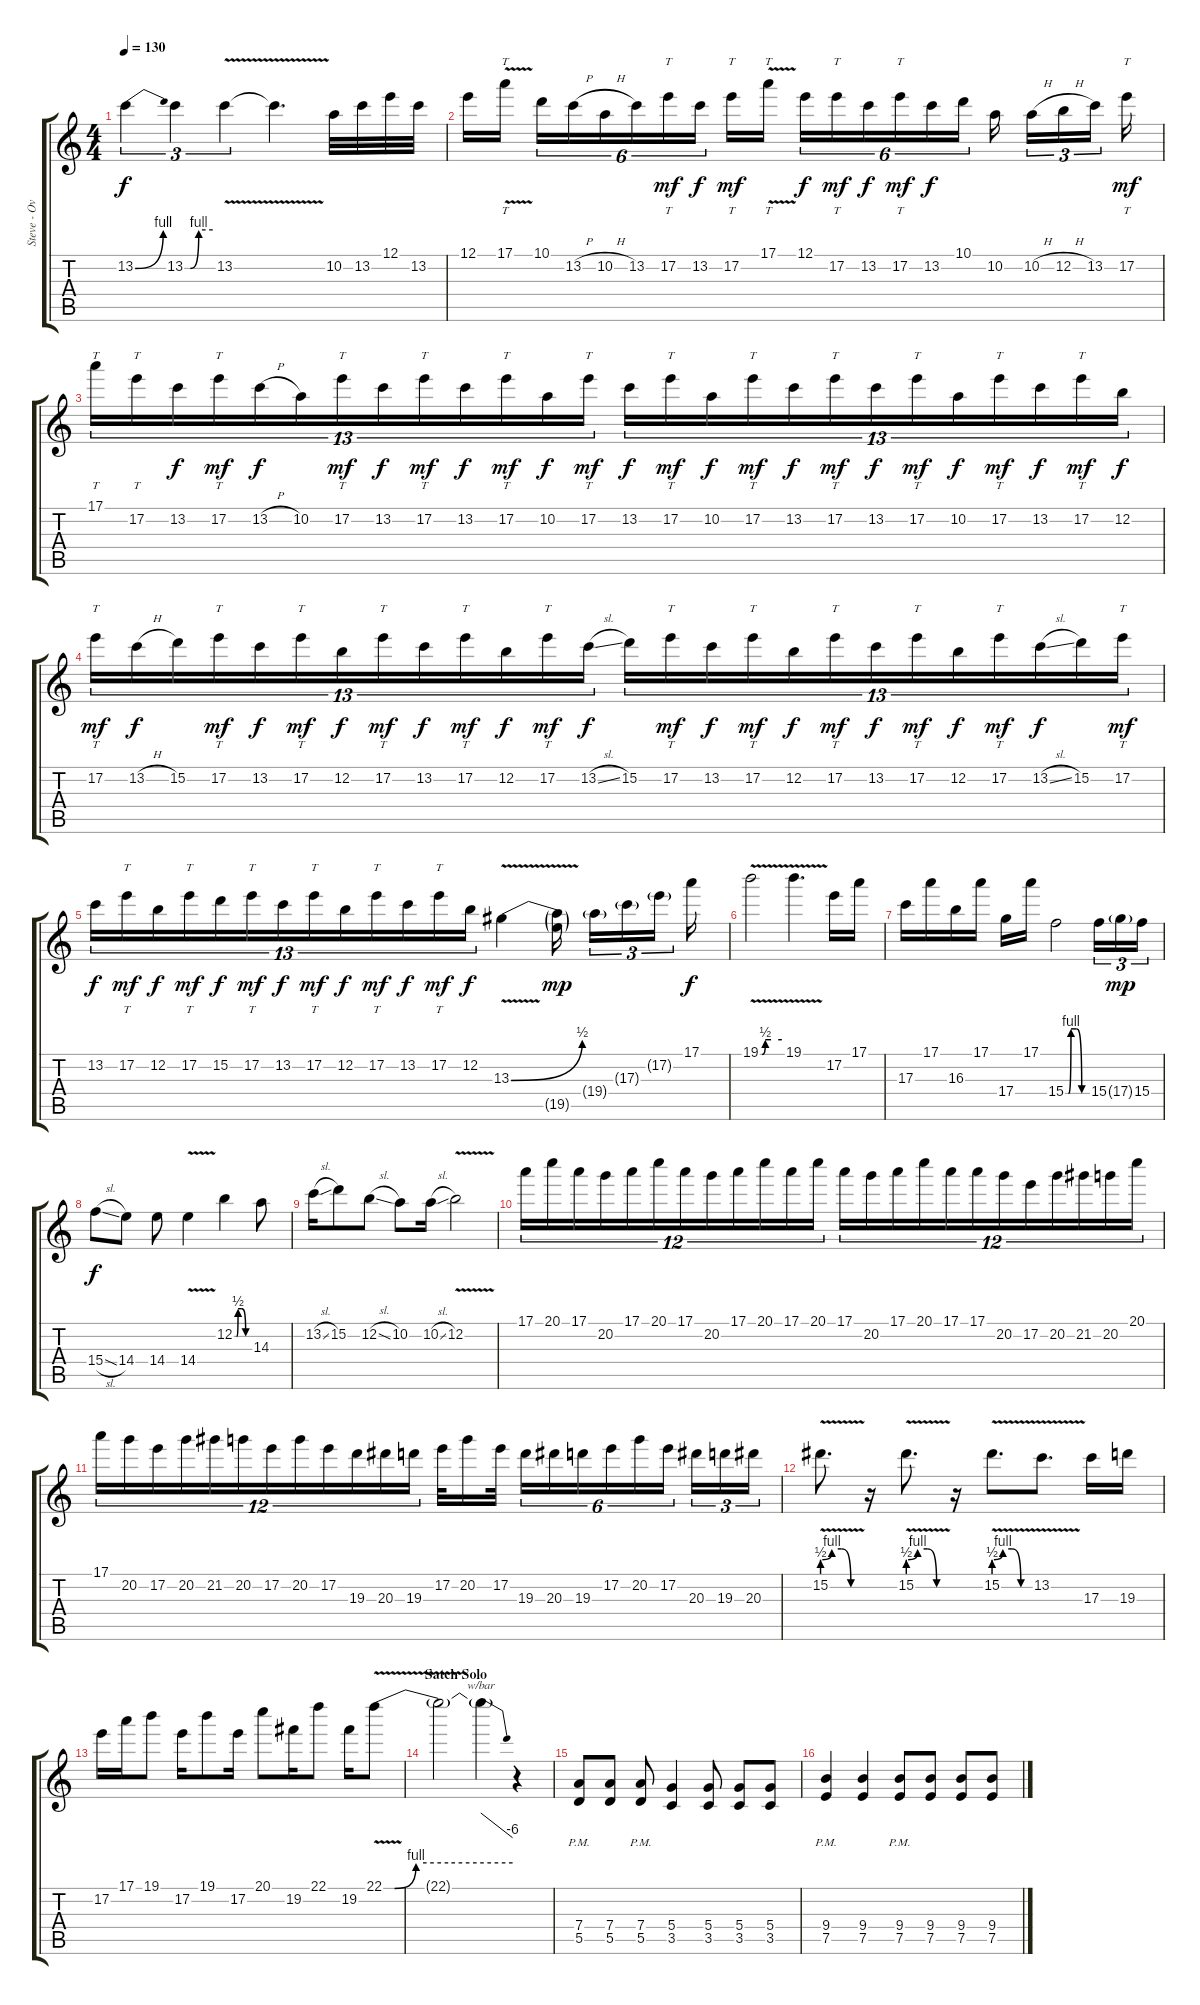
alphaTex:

\track ("Steve - Overdub" "Steve - Ov") {instrument overdrivenguitar}
\staff {score tabs}
\tuning (E4 B3 G3 D3 A2 E2) {hide}
\ts (4 4)
\tempo 130
\clef g2
\ks c
13.2{be (bend 0 0 60 4)}.4{tu (3 2) dy f} 13.2{be (custom 0 0 12 0 30 4 60 4)}.4{tu (3 2)} 13.2{v}.4{tu (3 2)} 13.2{t}.4{d} 10.2.32 13.2.32 12.1.32 13.2.32 |
12.1.16 17.1{v}.16{tt} 10.1.16{tu (6 4)} 13.2{h}.16{tu (6 4)} 10.2{h}.16{tu (6 4)} 13.2.16{tu (6 4)} 17.2.16{tt tu (6 4) dy mf} 13.2.16{tu (6 4) dy f} 17.2.16{tt dy mf} 17.1{v}.16{tt} 12.1.16{tu (6 4) dy f} 17.2.16{tt tu (6 4) dy mf} 13.2.16{tu (6 4) dy f} 17.2.16{tt tu (6 4) dy mf} 13.2.16{tu (6 4) dy f} 10.1.16{tu (6 4)} 10.2.16 10.2{h}.16{tu (3 2)} 12.2{h}.16{tu (3 2)} 13.2.16{tu (3 2)} 17.2.16{tt dy mf} |
17.1.16{tt tu (13 8)} 17.2.16{tt tu (13 8)} 13.2.16{tu (13 8) dy f} 17.2.16{tt tu (13 8) dy mf} 13.2{h}.16{tu (13 8) dy f} 10.2.16{tu (13 8)} 17.2.16{tt tu (13 8) dy mf} 13.2.16{tu (13 8) dy f} 17.2.16{tt tu (13 8) dy mf} 13.2.16{tu (13 8) dy f} 17.2.16{tt tu (13 8) dy mf} 10.2.16{tu (13 8) dy f} 17.2.16{tt tu (13 8) dy mf} 13.2.16{tu (13 8) dy f} 17.2.16{tt tu (13 8) dy mf} 10.2.16{tu (13 8) dy f} 17.2.16{tt tu (13 8) dy mf} 13.2.16{tu (13 8) dy f} 17.2.16{tt tu (13 8) dy mf} 13.2.16{tu (13 8) dy f} 17.2.16{tt tu (13 8) dy mf} 10.2.16{tu (13 8) dy f} 17.2.16{tt tu (13 8) dy mf} 13.2.16{tu (13 8) dy f} 17.2.16{tt tu (13 8) dy mf} 12.2.16{tu (13 8) dy f} |
17.2.16{tt tu (13 8) dy mf} 13.2{h}.16{tu (13 8) dy f} 15.2.16{tu (13 8)} 17.2.16{tt tu (13 8) dy mf} 13.2.16{tu (13 8) dy f} 17.2.16{tt tu (13 8) dy mf} 12.2.16{tu (13 8) dy f} 17.2.16{tt tu (13 8) dy mf} 13.2.16{tu (13 8) dy f} 17.2.16{tt tu (13 8) dy mf} 12.2.16{tu (13 8) dy f} 17.2.16{tt tu (13 8) dy mf} 13.2{sl}.16{tu (13 8) dy f} 15.2.16{tu (13 8)} 17.2.16{tt tu (13 8) dy mf} 13.2.16{tu (13 8) dy f} 17.2.16{tt tu (13 8) dy mf} 12.2.16{tu (13 8) dy f} 17.2.16{tt tu (13 8) dy mf} 13.2.16{tu (13 8) dy f} 17.2.16{tt tu (13 8) dy mf} 12.2.16{tu (13 8) dy f} 17.2.16{tt tu (13 8) dy mf} 13.2{sl}.16{tu (13 8) dy f} 15.2.16{tu (13 8)} 17.2.16{tt tu (13 8) dy mf} |
13.2.16{tu (13 8) dy f} 17.2.16{tt tu (13 8) dy mf} 12.2.16{tu (13 8) dy f} 17.2.16{tt tu (13 8) dy mf} 15.2.16{tu (13 8) dy f} 17.2.16{tt tu (13 8) dy mf} 13.2.16{tu (13 8) dy f} 17.2.16{tt tu (13 8) dy mf} 12.2.16{tu (13 8) dy f} 17.2.16{tt tu (13 8) dy mf} 13.2.16{tu (13 8) dy f} 17.2.16{tt tu (13 8) dy mf} 12.2.16{tu (13 8) dy f} 13.3{be (bend 0 0 60 2) v}.4 (13.3{t} 19.5{g}).16{dy mp} 19.4{g}.16{tu (3 2)} 17.3{g}.16{tu (3 2)} 17.2{g}.16{tu (3 2)} 17.1.16{dy f} |
19.1{be (custom 0 0 5 0 14 2 30 2 60 2) v}.2 19.1{v}.4{d} 17.2.16 17.1.16 |
17.3.16 17.1.16 16.3.16 17.1.16 17.4.16 17.1.16 15.4{be (custom 0 0 8 0 15 4 30 4 45 0 60 0)}.2 15.4.16{tu (3 2)} 17.4{g}.16{tu (3 2) dy mp} 15.4.16{tu (3 2)} |
15.4{sl}.8{dy f} 14.4.8 14.4.8 14.4{v}.4 12.2{be (custom 0 0 9 0 15 2 30 2 45 0 60 0)}.4 14.3.8 |
13.2{sl}.16 15.2.8 12.2{sl}.8 10.2.8 10.2{sl}.16 12.2{v}.2 |
17.1.16{tu (12 8)} 20.1.16{tu (12 8)} 17.1.16{tu (12 8)} 20.2.16{tu (12 8)} 17.1.16{tu (12 8)} 20.1.16{tu (12 8)} 17.1.16{tu (12 8)} 20.2.16{tu (12 8)} 17.1.16{tu (12 8)} 20.1.16{tu (12 8)} 17.1.16{tu (12 8)} 20.1.16{tu (12 8)} 17.1.16{tu (12 8)} 20.2.16{tu (12 8)} 17.1.16{tu (12 8)} 20.1.16{tu (12 8)} 17.1.16{tu (12 8)} 17.1.16{tu (12 8)} 20.2.16{tu (12 8)} 17.2.16{tu (12 8)} 20.2.16{tu (12 8)} 21.2.16{tu (12 8)} 20.2.16{tu (12 8)} 20.1.16{tu (12 8)} |
17.1.16{tu (12 8)} 20.2.16{tu (12 8)} 17.2.16{tu (12 8)} 20.2.16{tu (12 8)} 21.2.16{tu (12 8)} 20.2.16{tu (12 8)} 17.2.16{tu (12 8)} 20.2.16{tu (12 8)} 17.2.16{tu (12 8)} 19.3.16{tu (12 8)} 20.3.16{tu (12 8)} 19.3.16{tu (12 8)} 17.2.32 20.2.16 17.2.32 19.3.16{tu (6 4)} 20.3.16{tu (6 4)} 19.3.16{tu (6 4)} 17.2.16{tu (6 4)} 20.2.16{tu (6 4)} 17.2.16{tu (6 4)} 20.3.16{tu (3 2)} 19.3.16{tu (3 2)} 20.3.16{tu (3 2)} |
15.2{be (custom 0 2 15 4 30 4 45 0 60 0) v}.8{d} r.16 15.2{be (custom 0 2 15 4 30 4 45 0 60 0) v}.8{d} r.16 15.2{be (custom 0 2 15 4 30 4 45 0 60 0) v}.8{d} 13.2{v}.8{d} 17.3.16 19.3.16 |
17.2.16 17.1.16 19.1.8 17.2.16 19.1.8 17.2.16 20.1.8 19.2.16 22.1.8 19.2.16 22.1{be (custom 0 0 5 0 15 4 30 4 60 4) v}.8{volume 6} |
\section ("" "Satch Solo")
22.1{t}.2 22.1{t}.4{tbe (dive default 0 0 60 -24)} r.4 |
(7.4{pm} 5.5{pm}).8{volume 10} (7.4 5.5).8 (7.4{pm} 5.5{pm}).8 (5.4 3.5).4 (5.4 3.5).8 (5.4 3.5).8 (5.4 3.5).8 |
(9.4{pm} 7.5{pm}).4{volume 10} (9.4 7.5).4 (9.4{pm} 7.5{pm}).8 (9.4 7.5).8 (9.4 7.5).8 (9.4 7.5).8
